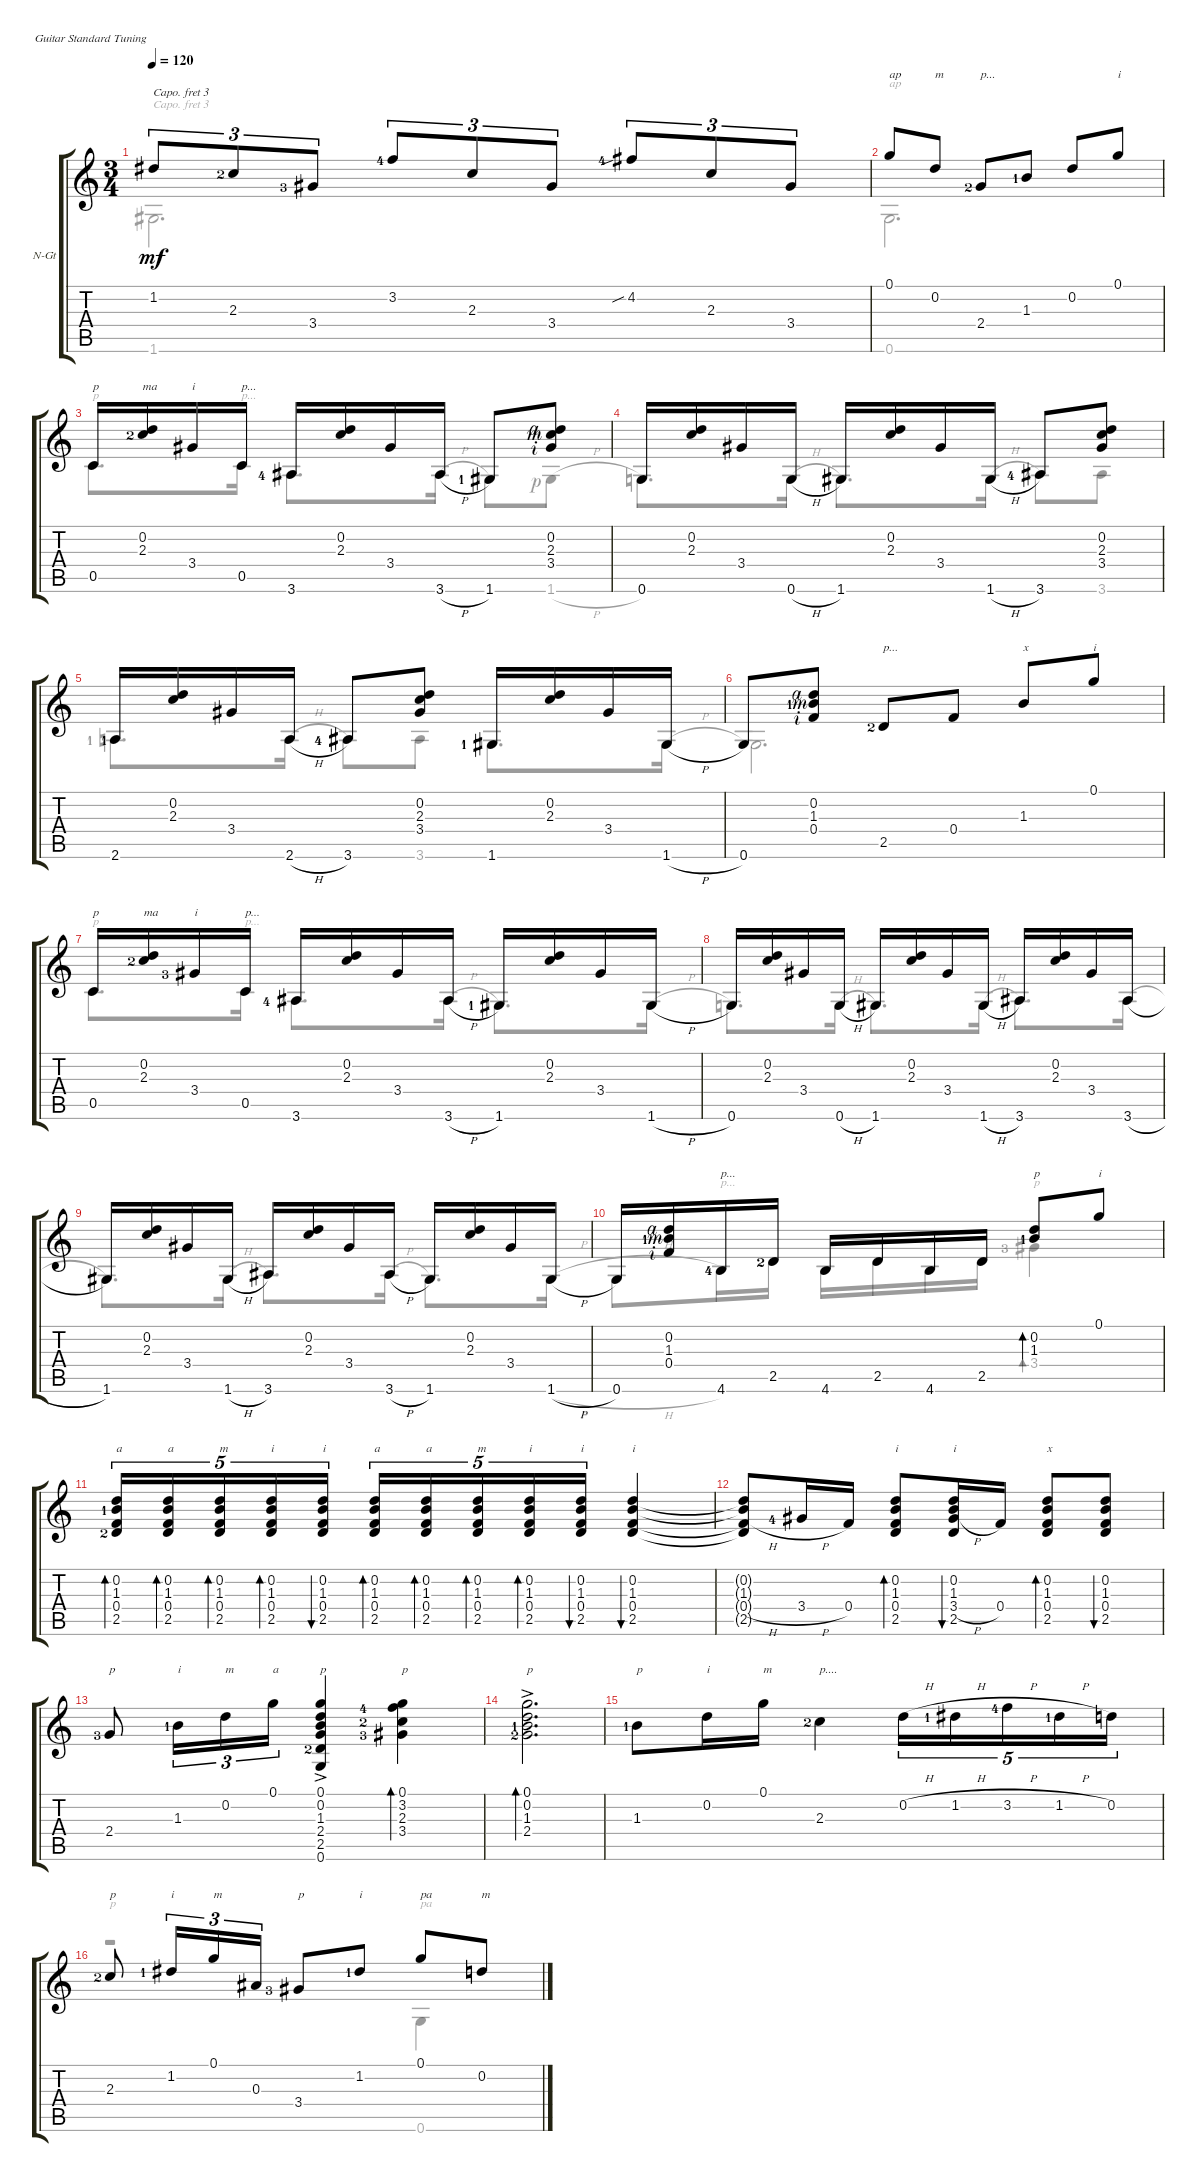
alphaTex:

\defaultSystemsLayout 4
\bracketExtendMode groupsimilarinstruments
\firstSystemTrackNameOrientation horizontal
\otherSystemsTrackNameOrientation horizontal
\track ("Nylon Guitar" "N-Gt") {instrument acousticguitarnylon}
\staff {score tabs}
\capo 3
\tuning (E4 B3 G3 D3 A2 E2)
\voice
\ts (3 4)
\tempo 120
\clef g2
\ks c
1.2.8{tu (3 2) dy mf} 2.3{lf 3}.8{tu (3 2)} 3.4{lf 4}.8{tu (3 2)} 3.2{lf 5}.8{tu (3 2)} 2.3.8{tu (3 2)} 3.4.8{tu (3 2)} 4.2{sib lf 5}.8{tu (3 2)} 2.3.8{tu (3 2)} 3.4.8{tu (3 2)} |
0.1.8{txt "ap"} 0.2.8{txt "m"} 2.4{lf 3}.8{txt "p..."} 1.3{lf 2}.8 0.2.8 0.1.8{txt "i"} |
0.5.16{txt "p"} (0.2 2.3{lf 3}).16{txt "ma"} 3.4.16{txt "i"} 0.5.16{txt "p..."} 3.6{lf 5}.16 (0.2 2.3).16 3.4.16 3.6{h}.16 1.6{lf 2}.8 (3.4{rf 2} 2.3{rf 3} 0.2{rf 4}).8 |
0.6.16 (0.2 2.3).16 3.4.16 0.6{h}.16 1.6.16 (0.2 2.3).16 3.4.16 1.6{h}.16 3.6{lf 5}.8 (3.4 2.3 0.2).8 |
2.6{lf 2}.16 (2.3 0.2).16 3.4.16 2.6{h}.16 3.6{lf 5}.8 (3.4 2.3 0.2).8 1.6{lf 2}.16 (0.2 2.3).16 3.4.16 1.6{h}.16 |
0.6.8 (0.2{rf 4} 1.3{lf 2 rf 3} 0.4{rf 2}).8 2.5{lf 3}.8{txt "p..."} 0.4.8 1.3.8{txt "x"} 0.1.8{txt "i"} |
0.5.16{txt "p"} (0.2 2.3{lf 3}).16{txt "ma"} 3.4{lf 4}.16{txt "i"} 0.5.16{txt "p..."} 3.6{lf 5}.16 (0.2 2.3).16 3.4.16 3.6{h}.16 1.6{lf 2}.16 (0.2 2.3).16 3.4.16 1.6{h}.16 |
0.6.16 (0.2 2.3).16 3.4.16 0.6{h}.16 1.6.16 (0.2 2.3).16 3.4.16 1.6{h}.16 3.6.16 (0.2 2.3).16 3.4.16 3.6{h}.16 |
1.6.16 (0.2 2.3).16 3.4.16 1.6{h}.16 3.6.16 (0.2 2.3).16 3.4.16 3.6{h}.16 1.6.16 (0.2 2.3).16 3.4.16 1.6{h}.16 |
0.6.16 (0.2{rf 4} 1.3{lf 2 rf 3} 0.4{rf 2}).16 4.6{lf 5}.16{txt "p..."} 2.5{lf 3}.16 4.6.16 2.5.16 4.6.16 2.5.16 (0.2 1.3{lf 2}).8{bd 30 txt "p"} 0.1.8{txt "i"} |
(0.2 1.3{lf 2} 0.4 2.5{lf 3}).16{tu (5 4) bd 30 txt "a"} (0.2 1.3 0.4 2.5).16{tu (5 4) bd 30 txt "a"} (0.2 1.3 0.4 2.5).16{tu (5 4) bd 30 txt "m"} (0.2 1.3 0.4 2.5).16{tu (5 4) bd 30 txt "i"} (0.2 1.3 0.4 2.5).16{tu (5 4) bu 30 txt "i"} (0.2 1.3 0.4 2.5).16{tu (5 4) bd 30 txt "a"} (0.2 1.3 0.4 2.5).16{tu (5 4) bd 30 txt "a"} (0.2 1.3 0.4 2.5).16{tu (5 4) bd 30 txt "m"} (0.2 1.3 0.4 2.5).16{tu (5 4) bd 30 txt "i"} (0.2 1.3 0.4 2.5).16{tu (5 4) bu 30 txt "i"} (0.2 1.3 0.4 2.5).4{bu 30 txt "i"} |
(0.2{t} 1.3{t} 0.4{h t} 2.5{t}).8 3.4{h lf 5}.16 0.4.16 (0.4 1.3 0.2 2.5).8{bd 30 txt "i"} (2.5 3.4{h} 1.3 0.2).16{bu 30 txt "i"} 0.4.16 (0.4 2.5 1.3 0.2).8{bd 30 txt "x"} (0.2 1.3 0.4 2.5).8{bu 30} |
2.4{lf 4}.8{txt "p"} 1.3{lf 2}.16{tu (3 2) txt "i"} 0.2.16{tu (3 2) txt "m"} 0.1.16{tu (3 2) txt "a"} (0.1{ac} 0.2 1.3 2.4 2.5{lf 3} 0.6).4{txt "p"} (0.1 3.2{lf 5} 2.3{lf 3} 3.4{lf 4}).4{bd 30 txt "p"} |
(2.4{lf 3} 1.3{lf 2} 0.2 0.1{ac}).2{d bd 30 txt "p"} |
1.3{lf 2}.8{txt "p"} 0.2.16{txt "i"} 0.1.16{txt "m"} 2.3{lf 3}.4{txt "p...."} 0.2{h}.16{tu (5 4)} 1.2{h lf 2}.16{tu (5 4)} 3.2{h lf 5}.16{tu (5 4)} 1.2{h lf 2}.16{tu (5 4)} 0.2.16{tu (5 4)} |
2.3{lf 3}.8{txt "p"} 1.2{lf 2}.16{tu (3 2) txt "i"} 0.1.16{tu (3 2) txt "m"} 0.3.16{tu (3 2)} 3.4{lf 4}.8{txt "p"} 1.2{lf 2}.8{txt "i"} 0.1.8{txt "pa"} 0.2.8{txt "m"}
\voice
\clef g2
\ottava regular
\simile none
\ks c
1.6.2{d dy mf} |
0.6.2{d txt "ap"} |
0.5.8{d txt "p"} 0.5.16{txt "p..."} 3.6{lf 5}.8{d} 3.6{h}.16 1.6{lf 2}.8 1.6{h rf 1}.8 |
0.6.8{d} 0.6{h}.16 1.6.8{d} 1.6{h}.16 3.6{lf 5}.8 3.6.8 |
2.6{lf 2}.8{d} 2.6{h}.16 3.6{lf 5}.8 3.6.8 1.6{lf 2}.8{d} 1.6{h}.16 |
0.6.2{d} |
0.5.8{d txt "p"} 0.5.16{txt "p..."} 3.6{lf 5}.8{d} 3.6{h}.16 1.6{lf 2}.8{d} 1.6{h}.16 |
0.6.8{d} 0.6{h}.16 1.6.8{d} 1.6{h}.16 3.6.8{d} 3.6{h}.16 |
1.6.8{d} 1.6{h}.16 3.6.8{d} 3.6{h}.16 1.6.8{d} 1.6{h}.16 |
0.6{h}.8 4.6{lf 5}.16{txt "p..."} 2.5{lf 3}.16 4.6.16 2.5.16 4.6.16 2.5.16 3.4{lf 4}.4{bd 30 txt "p"} |
|
|
|
|
|
r.2{txt "p"} 0.6.4{txt "pa"}
